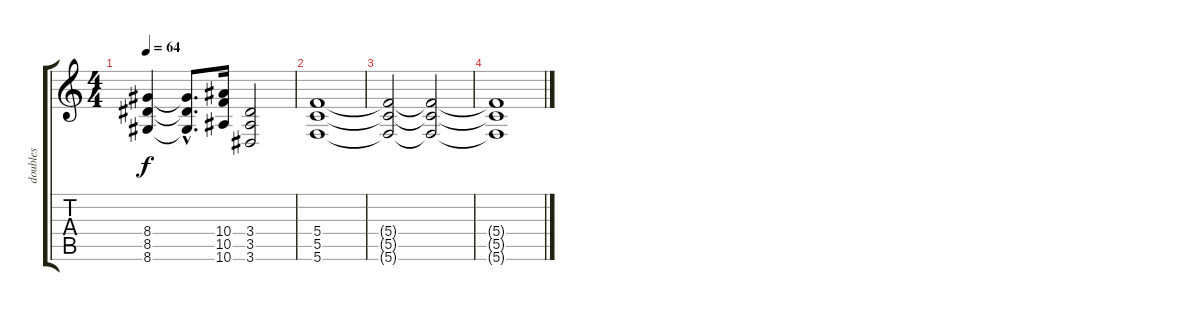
\track ("doubles" "doubles") {instrument distortionguitar}
\staff {score tabs}
\tuning (D4 A3 F3 C3 G2 C2) {hide}
\ts (4 4)
\tempo 64
\clef g2
\ks c
(8.4 8.5 8.6).4{dy f} (8.4{hac t} 8.5{hac t} 8.6{hac t}).8{d} (10.4 10.5 10.6).16 (3.4 3.5 3.6).2 |
(5.4 5.5 5.6).1 |
(5.4{t} 5.5{t} 5.6{t}).2 (5.4{t} 5.5{t} 5.6{t}).2{volume 0} |
(5.4{t} 5.5{t} 5.6{t}).1
